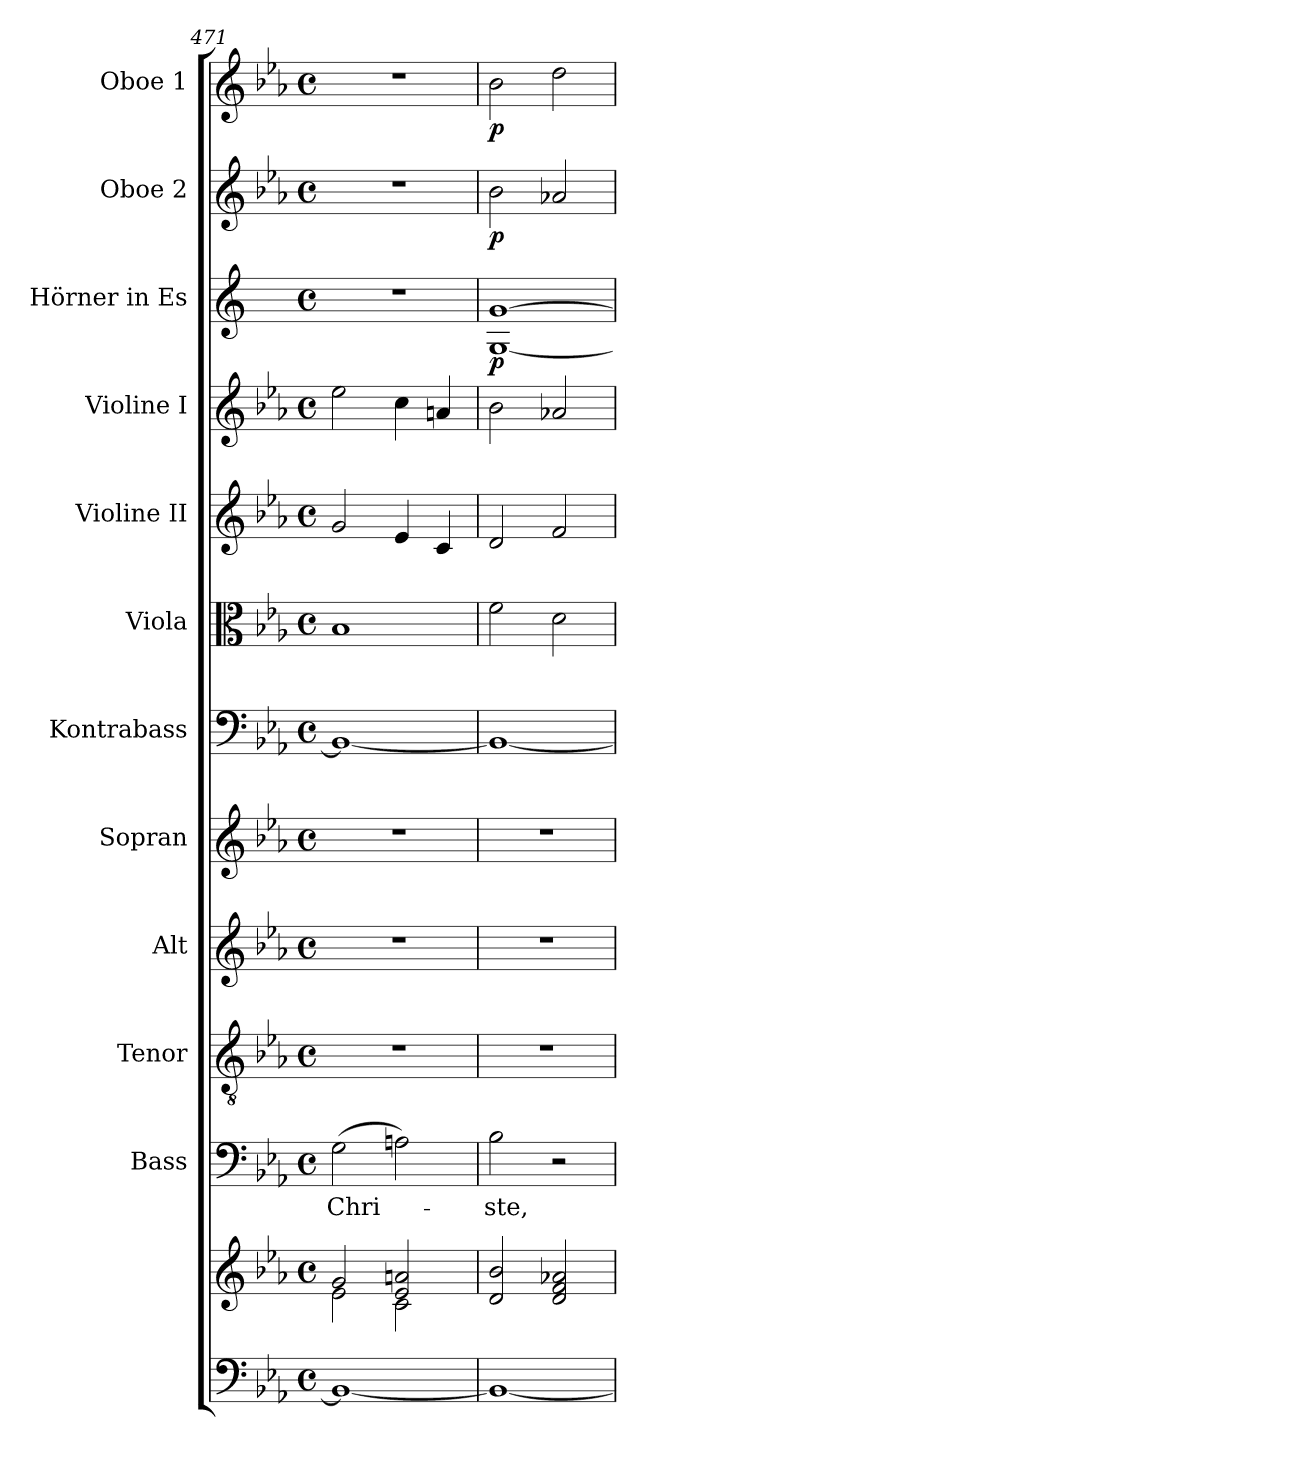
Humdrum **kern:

**kern	**kern	**kern	**text	**kern	**kern	**kern	**kern	**kern	**kern	**kern	**kern	**dynam	**kern	**dynam	**kern	**dynam
*part12	*part12	*part11	*part11	*part10	*part9	*part8	*part7	*part6	*part5	*part4	*part3	*part3	*part2	*part2	*part1	*part1
*staff13	*staff12	*staff11	*staff11	*staff10	*staff9	*staff8	*staff7	*staff6	*staff5	*staff4	*staff3	*staff3	*staff2	*staff2	*staff1	*staff1
*	*	*I"Bass	*	*I"Tenor	*I"Alt	*I"Sopran	*I"Kontrabass	*I"Viola	*I"Violine II	*I"Violine I	*I"Hörner in Es	*	*I"Oboe 2	*	*I"Oboe 1	*
*	*	*I'B.	*	*I'T.	*I'A.	*I'S.	*I'Kb.	*I'Vla.	*I'Vl. II	*I'Vl. I	*	*	*I'Ob. 2	*	*I'Ob. 1	*
*clefF4	*clefG2	*clefF4	*	*clefGv2	*clefG2	*clefG2	*clefF4	*clefC3	*clefG2	*clefG2	*clefG2	*	*clefG2	*	*clefG2	*
*	*	*	*	*	*	*	*ITrd7c12	*	*	*	*ITrd5c9	*	*	*	*	*
*k[b-e-a-]	*k[b-e-a-]	*k[b-e-a-]	*	*k[b-e-a-]	*k[b-e-a-]	*k[b-e-a-]	*k[b-e-a-]	*k[b-e-a-]	*k[b-e-a-]	*k[b-e-a-]	*k[b-e-a-]	*	*k[b-e-a-]	*	*k[b-e-a-]	*
*E-:	*E-:	*E-:	*	*E-:	*E-:	*E-:	*E-:	*E-:	*E-:	*E-:	*E-:	*	*E-:	*	*E-:	*
*M4/4	*M4/4	*M4/4	*	*M4/4	*M4/4	*M4/4	*M4/4	*M4/4	*M4/4	*M4/4	*M4/4	*	*M4/4	*	*M4/4	*
*met(c)	*met(c)	*met(c)	*	*met(c)	*met(c)	*met(c)	*met(c)	*met(c)	*met(c)	*met(c)	*met(c)	*	*met(c)	*	*met(c)	*
=471	=471	=471	=471	=471	=471	=471	=471	=471	=471	=471	=471	=471	=471	=471	=471	=471
*	*^	*	*	*	*	*	*	*	*	*	*	*	*	*	*	*
!	!	!	!	!LO:LY:b	!	!	!	!	!	!	!	!	!	!	!	!	!
1BB-_	2g/	2e-\	(>2G\	Chri-	1r	1r	1r	1BBB-_	1B-	2g/	2ee-\	1r	.	1r	.	1r	.
.	2e-/ 2an/	2c\	2An\)	.	.	.	.	.	.	4e-/	4cc\	.	.	.	.	.	.
.	.	.	.	.	.	.	.	.	.	4c/	4an/	.	.	.	.	.	.
*	*v	*v	*	*	*	*	*	*	*	*	*	*	*	*	*	*	*
=472	=472	=472	=472	=472	=472	=472	=472	=472	=472	=472	=472	=472	=472	=472	=472	=472
!	!	!	!LO:LY:b	!	!	!	!	!	!	!	!	!LO:DY:b	!	!LO:DY:b	!	!LO:DY:b
1BB-_	2d/ 2b-/	2B-\	-ste,	1r	1r	1r	1BBB-_	2f\	2d/	2b-\	[1BB- [1B-	p	2b-\	p	2b-\	p
.	2d/ 2f/ 2a-X/	2r	.	.	.	.	.	2d\	2f/	2a-X/	.	.	2a-X/	.	2dd\	.
=	=	=	=	=	=	=	=	=	=	=	=	=	=	=	=	=
*-	*-	*-	*-	*-	*-	*-	*-	*-	*-	*-	*-	*-	*-	*-	*-	*-
